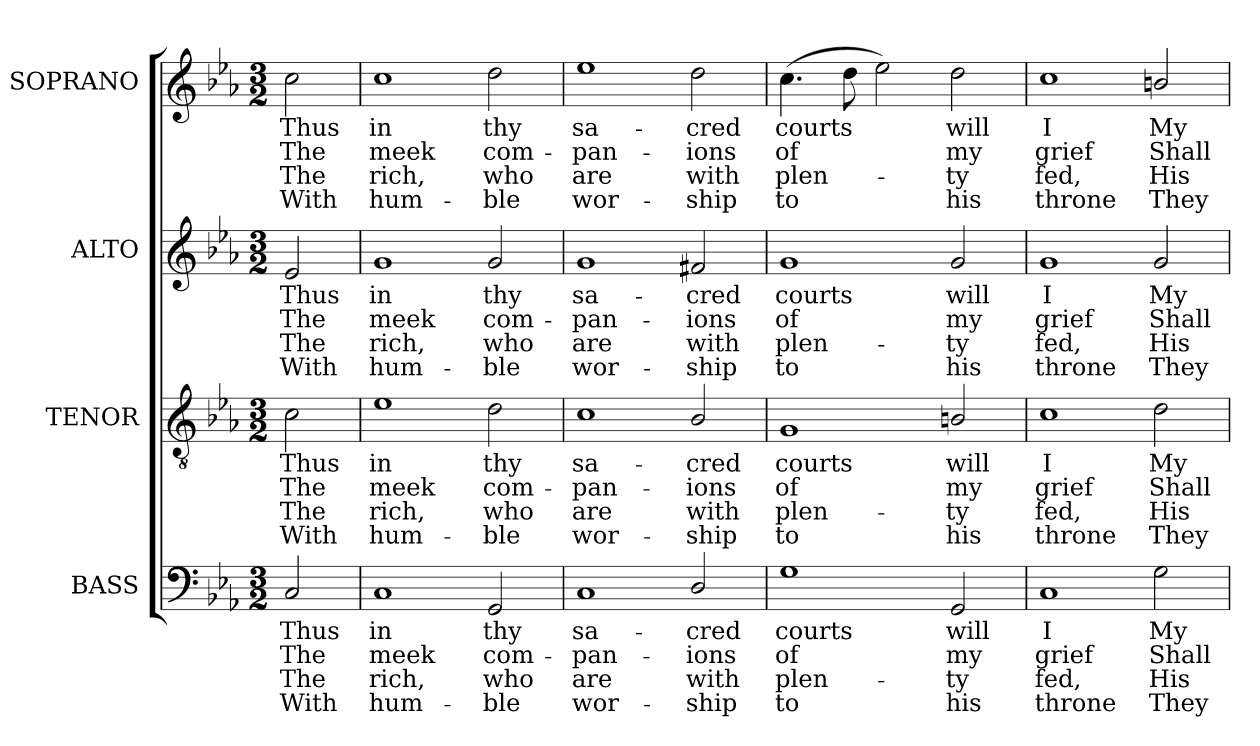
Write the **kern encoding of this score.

**kern	**text	**text	**text	**text	**kern	**text	**text	**text	**text	**kern	**text	**text	**text	**text	**kern	**text	**text	**text	**text
*part4	*part4	*part4	*part4	*part4	*part3	*part3	*part3	*part3	*part3	*part2	*part2	*part2	*part2	*part2	*part1	*part1	*part1	*part1	*part1
*staff4	*staff4	*staff4	*staff4	*staff4	*staff3	*staff3	*staff3	*staff3	*staff3	*staff2	*staff2	*staff2	*staff2	*staff2	*staff1	*staff1	*staff1	*staff1	*staff1
*I"BASS	*	*	*	*	*I"TENOR	*	*	*	*	*I"ALTO	*	*	*	*	*I"SOPRANO	*	*	*	*
*I'B.	*	*	*	*	*I'T.	*	*	*	*	*I'A.	*	*	*	*	*I'S.	*	*	*	*
!!LO:PB:g=z
*clefF4	*	*	*	*	*clefGv2	*	*	*	*	*clefG2	*	*	*	*	*clefG2	*	*	*	*
*	*	*	*	*	*ITrd7c12	*	*	*	*	*	*	*	*	*	*	*	*	*	*
*k[b-e-a-]	*	*	*	*	*k[b-e-a-]	*	*	*	*	*k[b-e-a-]	*	*	*	*	*k[b-e-a-]	*	*	*	*
*c:	*	*	*	*	*c:	*	*	*	*	*c:	*	*	*	*	*c:	*	*	*	*
*M3/2	*	*	*	*	*M3/2	*	*	*	*	*M3/2	*	*	*	*	*M3/2	*	*	*	*
=	=	=	=	=	=	=	=	=	=	=	=	=	=	=	=	=	=	=	=
!	!LO:LY:b:color=#000000	!LO:LY:b:color=#000000	!LO:LY:b:color=#000000	!LO:LY:b:color=#000000	!	!	!	!	!	!	!	!	!	!	!	!	!	!	!
!	!	!	!	!	!	!LO:LY:b:color=#000000	!LO:LY:b:color=#000000	!LO:LY:b:color=#000000	!LO:LY:b:color=#000000	!	!	!	!	!	!	!	!	!	!
!	!	!	!	!	!	!	!	!	!	!	!LO:LY:b:color=#000000	!LO:LY:b:color=#000000	!LO:LY:b:color=#000000	!LO:LY:b:color=#000000	!	!	!	!	!
!	!	!	!	!	!	!	!	!	!	!	!	!	!	!	!	!LO:LY:b:color=#000000	!LO:LY:b:color=#000000	!LO:LY:b:color=#000000	!LO:LY:b:color=#000000
2Ci/	Thus	The	The	With	2Ci\	Thus	The	The	With	2e-i/	Thus	The	The	With	2cci\	Thus	The	The	With
=1	=1	=1	=1	=1	=1	=1	=1	=1	=1	=1	=1	=1	=1	=1	=1	=1	=1	=1	=1
!	!LO:LY:b:color=#000000	!LO:LY:b:color=#000000	!LO:LY:b:color=#000000	!LO:LY:b:color=#000000	!	!	!	!	!	!	!	!	!	!	!	!	!	!	!
!	!	!	!	!	!	!LO:LY:b:color=#000000	!LO:LY:b:color=#000000	!LO:LY:b:color=#000000	!LO:LY:b:color=#000000	!	!	!	!	!	!	!	!	!	!
!	!	!	!	!	!	!	!	!	!	!	!LO:LY:b:color=#000000	!LO:LY:b:color=#000000	!LO:LY:b:color=#000000	!LO:LY:b:color=#000000	!	!	!	!	!
!	!	!	!	!	!	!	!	!	!	!	!	!	!	!	!	!LO:LY:b:color=#000000	!LO:LY:b:color=#000000	!LO:LY:b:color=#000000	!LO:LY:b:color=#000000
1Ci	in	meek	rich,	hum-	1E-i	in	meek	rich,	hum-	1gi	in	meek	rich,	hum-	1cci	in	meek	rich,	hum-
!	!LO:LY:b:color=#000000	!LO:LY:b:color=#000000	!LO:LY:b:color=#000000	!LO:LY:b:color=#000000	!	!	!	!	!	!	!	!	!	!	!	!	!	!	!
!	!	!	!	!	!	!LO:LY:b:color=#000000	!LO:LY:b:color=#000000	!LO:LY:b:color=#000000	!LO:LY:b:color=#000000	!	!	!	!	!	!	!	!	!	!
!	!	!	!	!	!	!	!	!	!	!	!LO:LY:b:color=#000000	!LO:LY:b:color=#000000	!LO:LY:b:color=#000000	!LO:LY:b:color=#000000	!	!	!	!	!
!	!	!	!	!	!	!	!	!	!	!	!	!	!	!	!	!LO:LY:b:color=#000000	!LO:LY:b:color=#000000	!LO:LY:b:color=#000000	!LO:LY:b:color=#000000
2GGi/	thy	com-	-who	ble	2Di\	thy	com-	-who	ble	2gi/	thy	com-	-who	ble	2ddi\	thy	com-	-who	ble
=2	=2	=2	=2	=2	=2	=2	=2	=2	=2	=2	=2	=2	=2	=2	=2	=2	=2	=2	=2
!	!LO:LY:b:color=#000000	!LO:LY:b:color=#000000	!LO:LY:b:color=#000000	!LO:LY:b:color=#000000	!	!	!	!	!	!	!	!	!	!	!	!	!	!	!
!	!	!	!	!	!	!LO:LY:b:color=#000000	!LO:LY:b:color=#000000	!LO:LY:b:color=#000000	!LO:LY:b:color=#000000	!	!	!	!	!	!	!	!	!	!
!	!	!	!	!	!	!	!	!	!	!	!LO:LY:b:color=#000000	!LO:LY:b:color=#000000	!LO:LY:b:color=#000000	!LO:LY:b:color=#000000	!	!	!	!	!
!	!	!	!	!	!	!	!	!	!	!	!	!	!	!	!	!LO:LY:b:color=#000000	!LO:LY:b:color=#000000	!LO:LY:b:color=#000000	!LO:LY:b:color=#000000
1Ci	sa-	-pan-	are	wor-	1Ci	sa-	-pan-	are	wor-	1gi	sa-	-pan-	are	wor-	1ee-i	sa-	-pan-	are	wor-
!	!LO:LY:b:color=#000000	!LO:LY:b:color=#000000	!LO:LY:b:color=#000000	!LO:LY:b:color=#000000	!	!	!	!	!	!	!	!	!	!	!	!	!	!	!
!	!	!	!	!	!	!LO:LY:b:color=#000000	!LO:LY:b:color=#000000	!LO:LY:b:color=#000000	!LO:LY:b:color=#000000	!	!	!	!	!	!	!	!	!	!
!	!	!	!	!	!	!	!	!	!	!	!LO:LY:b:color=#000000	!LO:LY:b:color=#000000	!LO:LY:b:color=#000000	!LO:LY:b:color=#000000	!	!	!	!	!
!	!	!	!	!	!	!	!	!	!	!	!	!	!	!	!	!LO:LY:b:color=#000000	!LO:LY:b:color=#000000	!LO:LY:b:color=#000000	!LO:LY:b:color=#000000
2Di/	-cred	-ions	-with	ship	2BB-i/	-cred	-ions	-with	ship	2f#Xi/	-cred	-ions	-with	ship	2ddi\	-cred	-ions	-with	ship
=3	=3	=3	=3	=3	=3	=3	=3	=3	=3	=3	=3	=3	=3	=3	=3	=3	=3	=3	=3
!	!LO:LY:b:color=#000000	!LO:LY:b:color=#000000	!LO:LY:b:color=#000000	!LO:LY:b:color=#000000	!	!	!	!	!	!	!	!	!	!	!	!	!	!	!
!	!	!	!	!	!	!LO:LY:b:color=#000000	!LO:LY:b:color=#000000	!LO:LY:b:color=#000000	!LO:LY:b:color=#000000	!	!	!	!	!	!	!	!	!	!
!	!	!	!	!	!	!	!	!	!	!	!LO:LY:b:color=#000000	!LO:LY:b:color=#000000	!LO:LY:b:color=#000000	!LO:LY:b:color=#000000	!	!	!	!	!
!	!	!	!	!	!	!	!	!	!	!	!	!	!	!	!	!LO:LY:b:color=#000000	!LO:LY:b:color=#000000	!LO:LY:b:color=#000000	!LO:LY:b:color=#000000
1Gi	courts	of	plen-	-to	1GGi	courts	of	plen-	-to	1gi	courts	of	plen-	-to	(4.cci\	courts	of	plen-	-to
.	.	.	.	.	.	.	.	.	.	.	.	.	.	.	8ddi\	.	.	.	.
.	.	.	.	.	.	.	.	.	.	.	.	.	.	.	2ee-i\)	.	.	.	.
!	!LO:LY:b:color=#000000	!LO:LY:b:color=#000000	!LO:LY:b:color=#000000	!LO:LY:b:color=#000000	!	!	!	!	!	!	!	!	!	!	!	!	!	!	!
!	!	!	!	!	!	!LO:LY:b:color=#000000	!LO:LY:b:color=#000000	!LO:LY:b:color=#000000	!LO:LY:b:color=#000000	!	!	!	!	!	!	!	!	!	!
!	!	!	!	!	!	!	!	!	!	!	!LO:LY:b:color=#000000	!LO:LY:b:color=#000000	!LO:LY:b:color=#000000	!LO:LY:b:color=#000000	!	!	!	!	!
!	!	!	!	!	!	!	!	!	!	!	!	!	!	!	!	!LO:LY:b:color=#000000	!LO:LY:b:color=#000000	!LO:LY:b:color=#000000	!LO:LY:b:color=#000000
2GGi/	will	my	ty	his	2BBni/	will	my	ty	his	2gi/	will	my	ty	his	2ddi\	will	my	ty	his
=4	=4	=4	=4	=4	=4	=4	=4	=4	=4	=4	=4	=4	=4	=4	=4	=4	=4	=4	=4
!	!LO:LY:b:color=#000000	!LO:LY:b:color=#000000	!LO:LY:b:color=#000000	!LO:LY:b:color=#000000	!	!	!	!	!	!	!	!	!	!	!	!	!	!	!
!	!	!	!	!	!	!LO:LY:b:color=#000000	!LO:LY:b:color=#000000	!LO:LY:b:color=#000000	!LO:LY:b:color=#000000	!	!	!	!	!	!	!	!	!	!
!	!	!	!	!	!	!	!	!	!	!	!LO:LY:b:color=#000000	!LO:LY:b:color=#000000	!LO:LY:b:color=#000000	!LO:LY:b:color=#000000	!	!	!	!	!
!	!	!	!	!	!	!	!	!	!	!	!	!	!	!	!	!LO:LY:b:color=#000000	!LO:LY:b:color=#000000	!LO:LY:b:color=#000000	!LO:LY:b:color=#000000
1Ci	I	grief	fed,	throne	1Ci	I	grief	fed,	throne	1gi	I	grief	fed,	throne	1cci	I	grief	fed,	throne
!	!LO:LY:b:color=#000000	!LO:LY:b:color=#000000	!LO:LY:b:color=#000000	!LO:LY:b:color=#000000	!	!	!	!	!	!	!	!	!	!	!	!	!	!	!
!	!	!	!	!	!	!LO:LY:b:color=#000000	!LO:LY:b:color=#000000	!LO:LY:b:color=#000000	!LO:LY:b:color=#000000	!	!	!	!	!	!	!	!	!	!
!	!	!	!	!	!	!	!	!	!	!	!LO:LY:b:color=#000000	!LO:LY:b:color=#000000	!LO:LY:b:color=#000000	!LO:LY:b:color=#000000	!	!	!	!	!
!	!	!	!	!	!	!	!	!	!	!	!	!	!	!	!	!LO:LY:b:color=#000000	!LO:LY:b:color=#000000	!LO:LY:b:color=#000000	!LO:LY:b:color=#000000
2Gi\	My	Shall	His	They	2Di\	My	Shall	His	They	2gi/	My	Shall	His	They	2bni/	My	Shall	His	They
=	=	=	=	=	=	=	=	=	=	=	=	=	=	=	=	=	=	=	=
*-	*-	*-	*-	*-	*-	*-	*-	*-	*-	*-	*-	*-	*-	*-	*-	*-	*-	*-	*-
